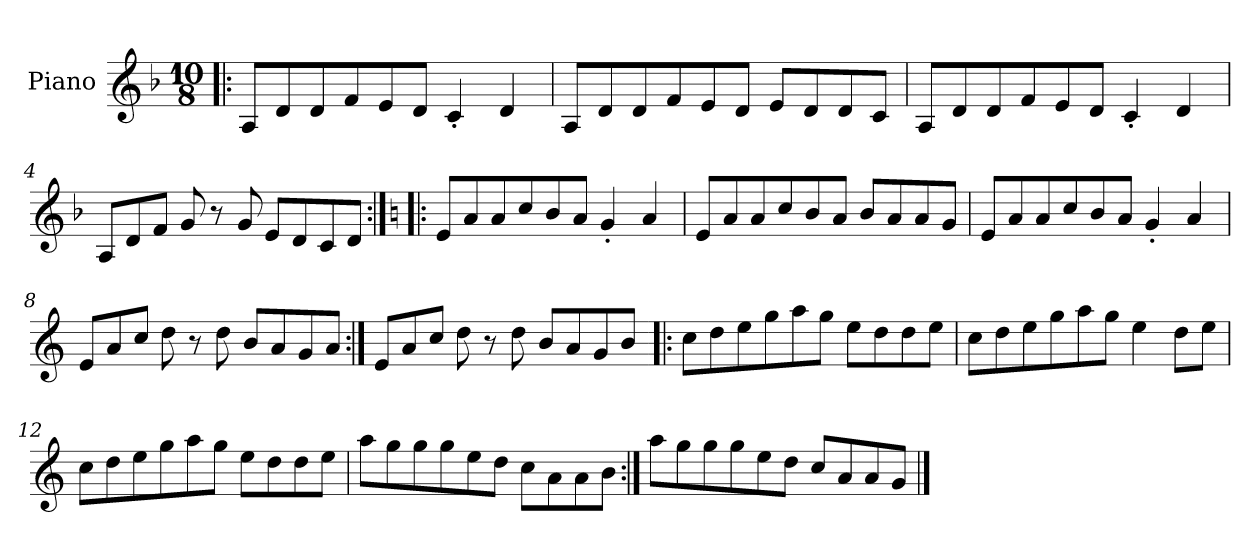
**kern
*part1
*staff1
*I"Piano
*I'Pno
*clefG2
*k[b-]
*d:
*M10/8
=1!|:
8A/L
8d/
8d/
8f/
8e/
8d/J
4c'/
4d/
=2
8A/L
8d/
8d/
8f/
8e/
8d/J
8e/L
8d/
8d/
8c/J
=3
8A/L
8d/
8d/
8f/
8e/
8d/J
4c'/
4d/
=4
8A/L
8d/
8f/J
8g/
8r
8g/
8e/L
8d/
8c/
8d/J
=5:|!|:
*k[]
*a:
8e/L
8a/
8a/
8cc/
8b/
8a/J
4g'/
4a/
=6
8e/L
8a/
8a/
8cc/
8b/
8a/J
8b/L
8a/
8a/
8g/J
=7
8e/L
8a/
8a/
8cc/
8b/
8a/J
4g'/
4a/
=8
8e/L
8a/
8cc/J
8dd\
8r
8dd\
8b/L
8a/
8g/
8a/J
=9:|!
8e/L
8a/
8cc/J
8dd\
8r
8dd\
8b/L
8a/
8g/
8b/J
=10!|:
8cc\L
8dd\
8ee\
8gg\
8aa\
8gg\J
8ee\L
8dd\
8dd\
8ee\J
=11
8cc\L
8dd\
8ee\
8gg\
8aa\
8gg\J
4ee\
8dd\L
8ee\J
=12
8cc\L
8dd\
8ee\
8gg\
8aa\
8gg\J
8ee\L
8dd\
8dd\
8ee\J
=13
8aa\L
8gg\
8gg\
8gg\
8ee\
8dd\J
8cc\L
8a\
8a\
8b\J
=14:|!
8aa\L
8gg\
8gg\
8gg\
8ee\
8dd\J
8cc/L
8a/
8a/
8g/J
==
*-
